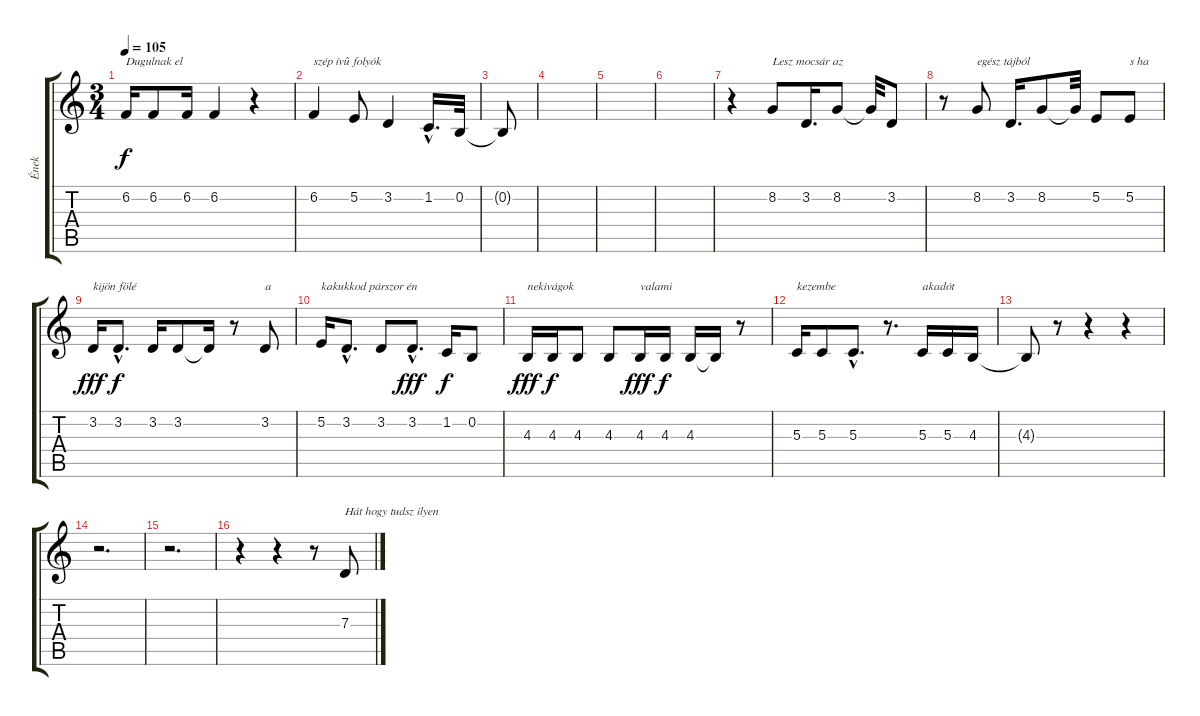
\track ("Ének" "Ének") {instrument altosax}
\staff {score tabs}
\tuning (E4 B3 G3 D3 A2 E2) {hide}
\ts (3 4)
\tempo 105
\clef g2
\ks c
6.2.16{txt "Dugulnak el" dy f} 6.2.8 6.2.16 6.2.4 r.4 |
6.2.4{txt "szép ívû folyók"} 5.2.8 3.2.4 1.2{hac}.16{d} 0.2.32 |
0.2{t}.8 |
|
|
|
r.4 8.2.8{txt "Lesz mocsár az"} 3.2.16{d} 8.2.8 8.2{t}.32 3.2.8 |
r.8 8.2.8{txt "egész tájból"} 3.2.16{d} 8.2.8 8.2{t}.32 5.2.8 5.2.8{txt "s ha"} |
3.2.16{txt "kijön fölé" dy fff} 3.2{hac}.8{d dy f} 3.2.16 3.2.8 3.2{t}.16 r.8 3.2.8{txt "a"} |
5.2.16{txt "kakukkod párszor én"} 3.2{hac}.8{d} 3.2.8 3.2{hac}.8{d dy fff} 1.2.16{dy f} 0.2.8 |
4.3.16{txt "nekivágok" dy fff} 4.3.16{dy f} 4.3.8 4.3.8 4.3.16{txt "valami" dy fff} 4.3.16{dy f} 4.3.16 4.3{t}.16 r.8 |
5.3.16{txt "kezembe"} 5.3.8 5.3{hac}.8{d} r.8{d} 5.3.16{txt "akadót"} 5.3.16 4.3.16 |
4.3{t}.8 r.8 r.4 r.4 |
r.2{d} |
r.2{d} |
r.4 r.4 r.8 7.3.8{txt "Hát hogy tudsz ilyen"}
